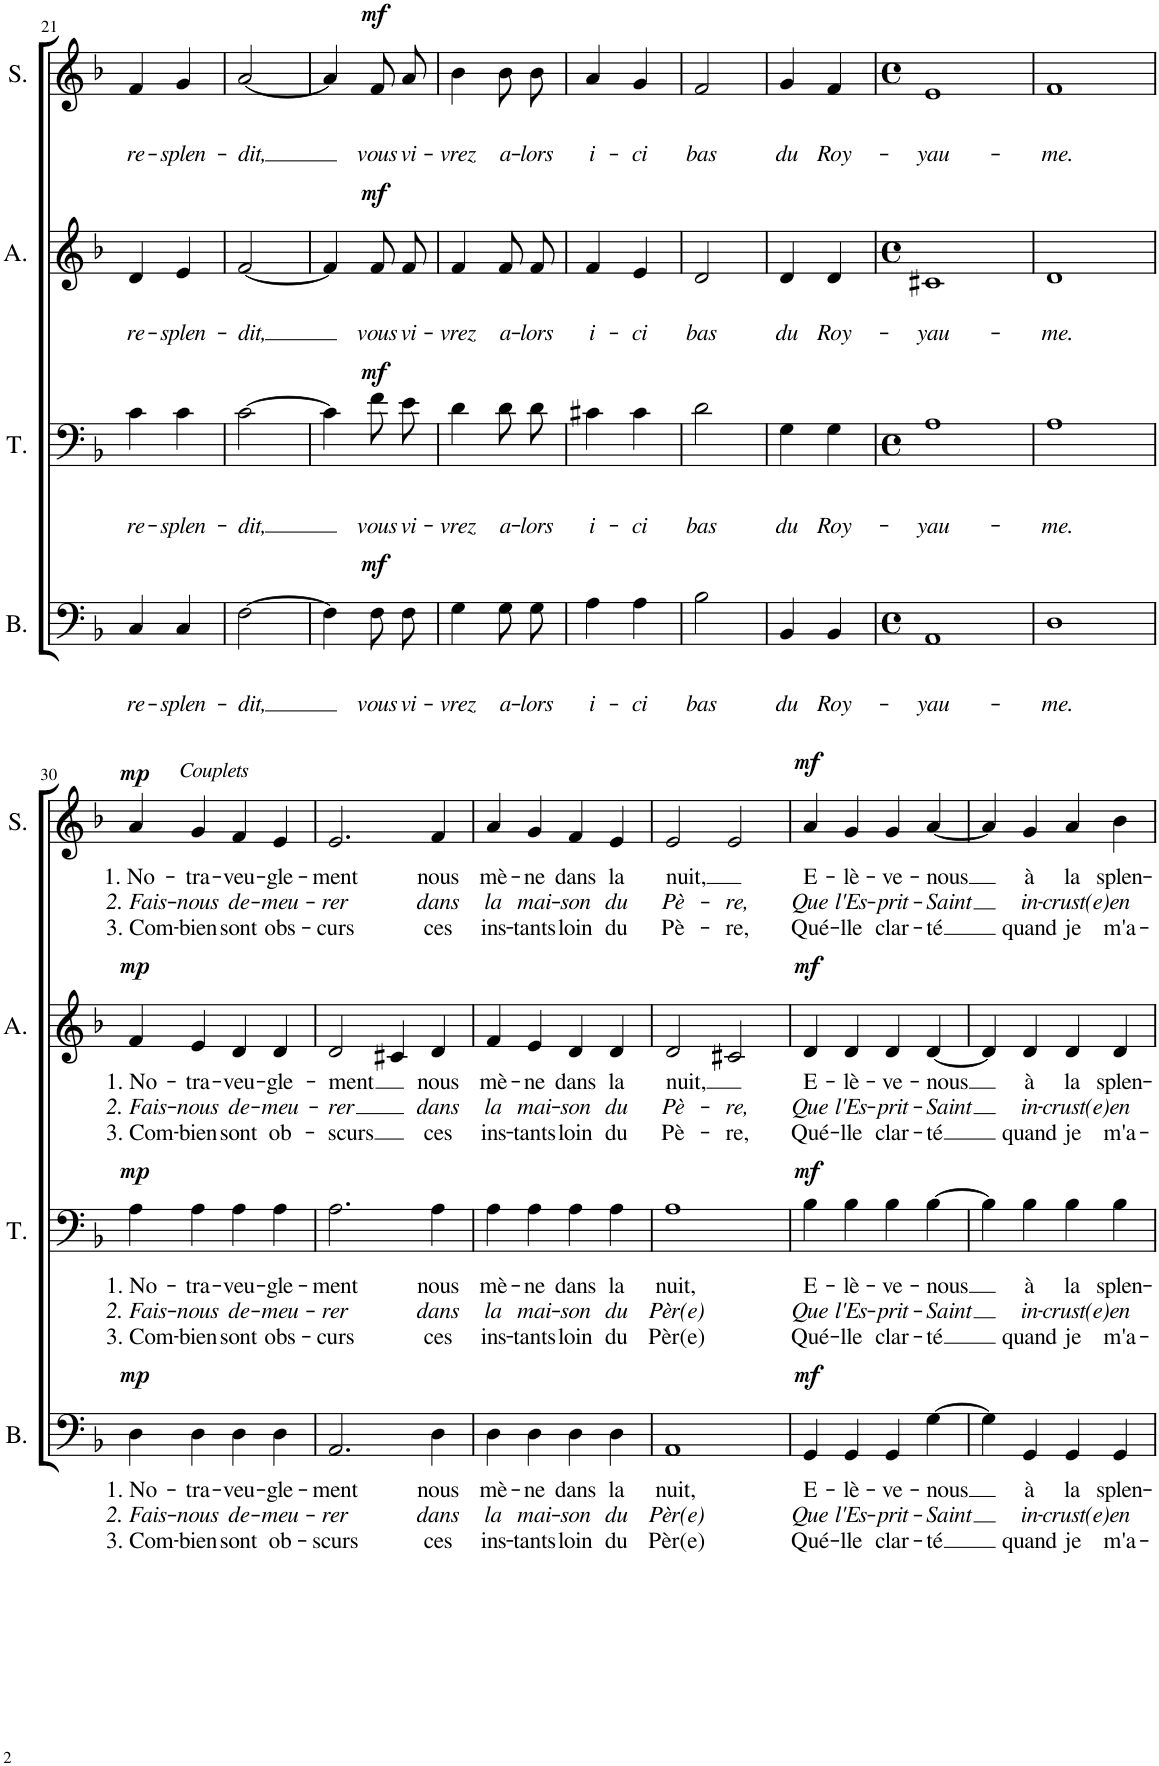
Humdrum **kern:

**kern	**text	**text	**text	**dynam	**kern	**text	**text	**text	**dynam	**kern	**text	**text	**text	**dynam	**kern	**text	**text	**text	**dynam
*part4	*part4	*part4	*part4	*part4	*part3	*part3	*part3	*part3	*part3	*part2	*part2	*part2	*part2	*part2	*part1	*part1	*part1	*part1	*part1
*staff4	*staff4	*staff4	*staff4	*staff4	*staff3	*staff3	*staff3	*staff3	*staff3	*staff2	*staff2	*staff2	*staff2	*staff2	*staff1	*staff1	*staff1	*staff1	*staff1
*I"Basse	*	*	*	*	*I"Ténor	*	*	*	*	*I"Alto	*	*	*	*	*I"Soprane	*	*	*	*
*I'B.	*	*	*	*	*I'T.	*	*	*	*	*I'A.	*	*	*	*	*I'S.	*	*	*	*
!!LO:PB:g=z
*clefF4	*	*	*	*	*clefF4	*	*	*	*	*clefG2	*	*	*	*	*clefG2	*	*	*	*
*k[b-]	*	*	*	*	*k[b-]	*	*	*	*	*k[b-]	*	*	*	*	*k[b-]	*	*	*	*
*M2/4	*	*	*	*	*M2/4	*	*	*	*	*M2/4	*	*	*	*	*M2/4	*	*	*	*
=21	=21	=21	=21	=21	=21	=21	=21	=21	=21	=21	=21	=21	=21	=21	=21	=21	=21	=21	=21
!	!	!LO:LY:b	!	!	!	!	!LO:LY:b	!	!	!	!	!LO:LY:b	!	!	!	!	!LO:LY:b	!	!
4C/	.	re-	.	.	4c\	.	re-	.	.	4d/	.	re-	.	.	4f/	.	re-	.	.
!	!	!LO:LY:b	!	!	!	!	!LO:LY:b	!	!	!	!	!LO:LY:b	!	!	!	!	!LO:LY:b	!	!
4C/	.	-splen-	.	.	4c\	.	-splen-	.	.	4e/	.	-splen-	.	.	4g/	.	-splen-	.	.
=22	=22	=22	=22	=22	=22	=22	=22	=22	=22	=22	=22	=22	=22	=22	=22	=22	=22	=22	=22
!	!	!LO:LY:b	!	!	!	!	!LO:LY:b	!	!	!	!	!LO:LY:b	!	!	!	!	!LO:LY:b	!	!
[2F\	.	-dit,	.	.	[2c\	.	-dit,	.	.	[2f/	.	-dit,	.	.	[2a/	.	-dit,	.	.
=23	=23	=23	=23	=23	=23	=23	=23	=23	=23	=23	=23	=23	=23	=23	=23	=23	=23	=23	=23
4F\]	.	.	.	.	4c\]	.	.	.	.	4f/]	.	.	.	.	4a/]	.	.	.	.
!	!	!LO:LY:b	!	!LO:DY:a	!	!	!LO:LY:b	!	!LO:DY:a	!	!	!LO:LY:b	!	!LO:DY:a	!	!	!LO:LY:b	!	!LO:DY:a
8F\L	.	vous	.	mf	8f\L	.	vous	.	mf	8f/L	.	vous	.	mf	8f/L	.	vous	.	mf
!	!	!LO:LY:b	!	!	!	!	!LO:LY:b	!	!	!	!	!LO:LY:b	!	!	!	!	!LO:LY:b	!	!
8F\J	.	vi-	.	.	8e\J	.	vi-	.	.	8f/J	.	vi-	.	.	8a/J	.	vi-	.	.
=24	=24	=24	=24	=24	=24	=24	=24	=24	=24	=24	=24	=24	=24	=24	=24	=24	=24	=24	=24
!	!	!LO:LY:b	!	!	!	!	!LO:LY:b	!	!	!	!	!LO:LY:b	!	!	!	!	!LO:LY:b	!	!
4G\	.	-vrez	.	.	4d\	.	-vrez	.	.	4f/	.	-vrez	.	.	4b-\	.	-vrez	.	.
!	!	!LO:LY:b	!	!	!	!	!LO:LY:b	!	!	!	!	!LO:LY:b	!	!	!	!	!LO:LY:b	!	!
8G\L	.	a-	.	.	8d\L	.	a-	.	.	8f/L	.	a-	.	.	8b-\L	.	a-	.	.
!	!	!LO:LY:b	!	!	!	!	!LO:LY:b	!	!	!	!	!LO:LY:b	!	!	!	!	!LO:LY:b	!	!
8G\J	.	-lors	.	.	8d\J	.	-lors	.	.	8f/J	.	-lors	.	.	8b-\J	.	-lors	.	.
=25	=25	=25	=25	=25	=25	=25	=25	=25	=25	=25	=25	=25	=25	=25	=25	=25	=25	=25	=25
!	!	!LO:LY:b	!	!	!	!	!LO:LY:b	!	!	!	!	!LO:LY:b	!	!	!	!	!LO:LY:b	!	!
4A\	.	i-	.	.	4c#X\	.	i-	.	.	4f/	.	i-	.	.	4a/	.	i-	.	.
!	!	!LO:LY:b	!	!	!	!	!LO:LY:b	!	!	!	!	!LO:LY:b	!	!	!	!	!LO:LY:b	!	!
4A\	.	-ci	.	.	4c#\	.	-ci	.	.	4e/	.	-ci	.	.	4g/	.	-ci	.	.
=26	=26	=26	=26	=26	=26	=26	=26	=26	=26	=26	=26	=26	=26	=26	=26	=26	=26	=26	=26
!	!	!LO:LY:b	!	!	!	!	!LO:LY:b	!	!	!	!	!LO:LY:b	!	!	!	!	!LO:LY:b	!	!
2B-\	.	bas	.	.	2d\	.	bas	.	.	2d/	.	bas	.	.	2f/	.	bas	.	.
=27	=27	=27	=27	=27	=27	=27	=27	=27	=27	=27	=27	=27	=27	=27	=27	=27	=27	=27	=27
!	!	!LO:LY:b	!	!	!	!	!LO:LY:b	!	!	!	!	!LO:LY:b	!	!	!	!	!LO:LY:b	!	!
4BB-/	.	du	.	.	4G\	.	du	.	.	4d/	.	du	.	.	4g/	.	du	.	.
!	!	!LO:LY:b	!	!	!	!	!LO:LY:b	!	!	!	!	!LO:LY:b	!	!	!	!	!LO:LY:b	!	!
4BB-/	.	Roy-	.	.	4G\	.	Roy-	.	.	4d/	.	Roy-	.	.	4f/	.	Roy-	.	.
=28	=28	=28	=28	=28	=28	=28	=28	=28	=28	=28	=28	=28	=28	=28	=28	=28	=28	=28	=28
*M4/4	*	*	*	*	*M4/4	*	*	*	*	*M4/4	*	*	*	*	*M4/4	*	*	*	*
*met(c)	*	*	*	*	*met(c)	*	*	*	*	*met(c)	*	*	*	*	*met(c)	*	*	*	*
!	!	!LO:LY:b	!	!	!	!	!LO:LY:b	!	!	!	!	!LO:LY:b	!	!	!	!	!LO:LY:b	!	!
1AA	.	-yau-	.	.	1A	.	-yau-	.	.	1c#X	.	-yau-	.	.	1e	.	-yau-	.	.
=29	=29	=29	=29	=29	=29	=29	=29	=29	=29	=29	=29	=29	=29	=29	=29	=29	=29	=29	=29
!	!	!LO:LY:b	!	!	!	!	!LO:LY:b	!	!	!	!	!LO:LY:b	!	!	!	!	!LO:LY:b	!	!
1D	.	-me.	.	.	1A	.	-me.	.	.	1d	.	-me.	.	.	1f	.	-me.	.	.
!!LO:LB:g=z
=30	=30	=30	=30	=30	=30	=30	=30	=30	=30	=30	=30	=30	=30	=30	=30	=30	=30	=30	=30
!	!	!	!	!	!	!	!	!	!	!	!	!	!	!	!LO:TX:a:i:t=Couplets	!	!	!	!
!	!LO:LY:b	!LO:LY:b	!LO:LY:b	!LO:DY:a	!	!LO:LY:b	!LO:LY:b	!LO:LY:b	!LO:DY:a	!	!LO:LY:b	!LO:LY:b	!LO:LY:b	!LO:DY:a	!	!LO:LY:b	!LO:LY:b	!LO:LY:b	!LO:DY:a
4D\	1. No-	2. Fais-	3. Com-	mp	4A\	1. No-	2. Fais-	3. Com-	mp	4f/	1. No-	2. Fais-	3. Com-	mp	4a/	1. No-	2. Fais-	3. Com-	mp
!	!LO:LY:b	!LO:LY:b	!LO:LY:b	!	!	!LO:LY:b	!LO:LY:b	!LO:LY:b	!	!	!LO:LY:b	!LO:LY:b	!LO:LY:b	!	!	!LO:LY:b	!LO:LY:b	!LO:LY:b	!
4D\	-tra-	-nous	-bien	.	4A\	-tra-	-nous	-bien	.	4e/	-tra-	-nous	-bien	.	4g/	-tra-	-nous	-bien	.
!	!LO:LY:b	!LO:LY:b	!LO:LY:b	!	!	!LO:LY:b	!LO:LY:b	!LO:LY:b	!	!	!LO:LY:b	!LO:LY:b	!LO:LY:b	!	!	!LO:LY:b	!LO:LY:b	!LO:LY:b	!
4D\	-veu-	de-	sont	.	4A\	-veu-	de-	sont	.	4d/	-veu-	de-	sont	.	4f/	-veu-	de-	sont	.
!	!LO:LY:b	!LO:LY:b	!LO:LY:b	!	!	!LO:LY:b	!LO:LY:b	!LO:LY:b	!	!	!LO:LY:b	!LO:LY:b	!LO:LY:b	!	!	!LO:LY:b	!LO:LY:b	!LO:LY:b	!
4D\	-gle-	-meu-	ob-	.	4A\	-gle-	-meu-	obs-	.	4d/	-gle-	-meu-	ob-	.	4e/	-gle-	-meu-	obs-	.
=31	=31	=31	=31	=31	=31	=31	=31	=31	=31	=31	=31	=31	=31	=31	=31	=31	=31	=31	=31
!	!LO:LY:b	!LO:LY:b	!LO:LY:b	!	!	!LO:LY:b	!LO:LY:b	!LO:LY:b	!	!	!LO:LY:b	!LO:LY:b	!LO:LY:b	!	!	!LO:LY:b	!LO:LY:b	!LO:LY:b	!
2.AA/	-ment	-rer	-scurs	.	2.A\	-ment	-rer	-curs	.	2d/	-ment	-rer	-scurs	.	2.e/	-ment	-rer	-curs	.
.	.	.	.	.	.	.	.	.	.	4c#X/	.	.	.	.	.	.	.	.	.
!	!LO:LY:b	!LO:LY:b	!LO:LY:b	!	!	!LO:LY:b	!LO:LY:b	!LO:LY:b	!	!	!LO:LY:b	!LO:LY:b	!LO:LY:b	!	!	!LO:LY:b	!LO:LY:b	!LO:LY:b	!
4D\	nous	dans	ces	.	4A\	nous	dans	ces	.	4d/	nous	dans	ces	.	4f/	nous	dans	ces	.
=32	=32	=32	=32	=32	=32	=32	=32	=32	=32	=32	=32	=32	=32	=32	=32	=32	=32	=32	=32
!	!LO:LY:b	!LO:LY:b	!LO:LY:b	!	!	!LO:LY:b	!LO:LY:b	!LO:LY:b	!	!	!LO:LY:b	!LO:LY:b	!LO:LY:b	!	!	!LO:LY:b	!LO:LY:b	!LO:LY:b	!
4D\	mè-	la	ins-	.	4A\	mè-	la	ins-	.	4f/	mè-	la	ins-	.	4a/	mè-	la	ins-	.
!	!LO:LY:b	!LO:LY:b	!LO:LY:b	!	!	!LO:LY:b	!LO:LY:b	!LO:LY:b	!	!	!LO:LY:b	!LO:LY:b	!LO:LY:b	!	!	!LO:LY:b	!LO:LY:b	!LO:LY:b	!
4D\	-ne	mai-	-tants	.	4A\	-ne	mai-	-tants	.	4e/	-ne	mai-	-tants	.	4g/	-ne	mai-	-tants	.
!	!LO:LY:b	!LO:LY:b	!LO:LY:b	!	!	!LO:LY:b	!LO:LY:b	!LO:LY:b	!	!	!LO:LY:b	!LO:LY:b	!LO:LY:b	!	!	!LO:LY:b	!LO:LY:b	!LO:LY:b	!
4D\	dans	-son	loin	.	4A\	dans	-son	loin	.	4d/	dans	-son	loin	.	4f/	dans	-son	loin	.
!	!LO:LY:b	!LO:LY:b	!LO:LY:b	!	!	!LO:LY:b	!LO:LY:b	!LO:LY:b	!	!	!LO:LY:b	!LO:LY:b	!LO:LY:b	!	!	!LO:LY:b	!LO:LY:b	!LO:LY:b	!
4D\	la	du	du	.	4A\	la	du	du	.	4d/	la	du	du	.	4e/	la	du	du	.
=33	=33	=33	=33	=33	=33	=33	=33	=33	=33	=33	=33	=33	=33	=33	=33	=33	=33	=33	=33
!	!LO:LY:b	!LO:LY:b	!LO:LY:b	!	!	!LO:LY:b	!LO:LY:b	!LO:LY:b	!	!	!LO:LY:b	!LO:LY:b	!LO:LY:b	!	!	!LO:LY:b	!LO:LY:b	!LO:LY:b	!
1AA	nuit,	Pèr(e)	Pèr(e)	.	1A	nuit,	Pèr(e)	Pèr(e)	.	2d/	nuit,	Pè-	Pè-	.	2e/	nuit,	Pè-	Pè-	.
!	!	!	!	!	!	!	!	!	!	!	!	!LO:LY:b	!LO:LY:b	!	!	!	!LO:LY:b	!LO:LY:b	!
.	.	.	.	.	.	.	.	.	.	2c#X/	.	-re,	-re,	.	2e/	.	-re,	-re,	.
=34	=34	=34	=34	=34	=34	=34	=34	=34	=34	=34	=34	=34	=34	=34	=34	=34	=34	=34	=34
!	!LO:LY:b	!LO:LY:b	!LO:LY:b	!LO:DY:a	!	!LO:LY:b	!LO:LY:b	!LO:LY:b	!LO:DY:a	!	!LO:LY:b	!LO:LY:b	!LO:LY:b	!LO:DY:a	!	!LO:LY:b	!LO:LY:b	!LO:LY:b	!LO:DY:a
4GG/	E-	Que	Qué-	mf	4B-\	E-	Que	Qué-	mf	4d/	E-	Que	Qué-	mf	4a/	E-	Que	Qué-	mf
!	!LO:LY:b	!LO:LY:b	!LO:LY:b	!	!	!LO:LY:b	!LO:LY:b	!LO:LY:b	!	!	!LO:LY:b	!LO:LY:b	!LO:LY:b	!	!	!LO:LY:b	!LO:LY:b	!LO:LY:b	!
4GG/	-lè-	l'Es-	-lle	.	4B-\	-lè-	l'Es-	-lle	.	4d/	-lè-	l'Es-	-lle	.	4g/	-lè-	l'Es-	-lle	.
!	!LO:LY:b	!LO:LY:b	!LO:LY:b	!	!	!LO:LY:b	!LO:LY:b	!LO:LY:b	!	!	!LO:LY:b	!LO:LY:b	!LO:LY:b	!	!	!LO:LY:b	!LO:LY:b	!LO:LY:b	!
4GG/	-ve-	-prit-	clar-	.	4B-\	-ve-	-prit-	clar-	.	4d/	-ve-	-prit-	clar-	.	4g/	-ve-	-prit-	clar-	.
!	!LO:LY:b	!LO:LY:b	!LO:LY:b	!	!	!LO:LY:b	!LO:LY:b	!LO:LY:b	!	!	!LO:LY:b	!LO:LY:b	!LO:LY:b	!	!	!LO:LY:b	!LO:LY:b	!LO:LY:b	!
[4G\	-nous	-Saint	-té	.	[4B-\	-nous	-Saint	-té	.	[4d/	-nous	-Saint	-té	.	[4a/	-nous	-Saint	-té	.
=35	=35	=35	=35	=35	=35	=35	=35	=35	=35	=35	=35	=35	=35	=35	=35	=35	=35	=35	=35
4G\]	.	.	.	.	4B-\]	.	.	.	.	4d/]	.	.	.	.	4a/]	.	.	.	.
!	!LO:LY:b	!LO:LY:b	!LO:LY:b	!	!	!LO:LY:b	!LO:LY:b	!LO:LY:b	!	!	!LO:LY:b	!LO:LY:b	!LO:LY:b	!	!	!LO:LY:b	!LO:LY:b	!LO:LY:b	!
4GG/	à	in-	quand	.	4B-\	à	in-	quand	.	4d/	à	in-	quand	.	4g/	à	in-	quand	.
!	!LO:LY:b	!LO:LY:b	!LO:LY:b	!	!	!LO:LY:b	!LO:LY:b	!LO:LY:b	!	!	!LO:LY:b	!LO:LY:b	!LO:LY:b	!	!	!LO:LY:b	!LO:LY:b	!LO:LY:b	!
4GG/	la	-crust(e)	je	.	4B-\	la	-crust(e)	je	.	4d/	la	-crust(e)	je	.	4a/	la	-crust(e)	je	.
!	!LO:LY:b	!LO:LY:b	!LO:LY:b	!	!	!LO:LY:b	!LO:LY:b	!LO:LY:b	!	!	!LO:LY:b	!LO:LY:b	!LO:LY:b	!	!	!LO:LY:b	!LO:LY:b	!LO:LY:b	!
4GG/	splen-	en	m'a-	.	4B-\	splen-	en	m'a-	.	4d/	splen-	en	m'a-	.	4b-\	splen-	en	m'a-	.
=	=	=	=	=	=	=	=	=	=	=	=	=	=	=	=	=	=	=	=
*-	*-	*-	*-	*-	*-	*-	*-	*-	*-	*-	*-	*-	*-	*-	*-	*-	*-	*-	*-
